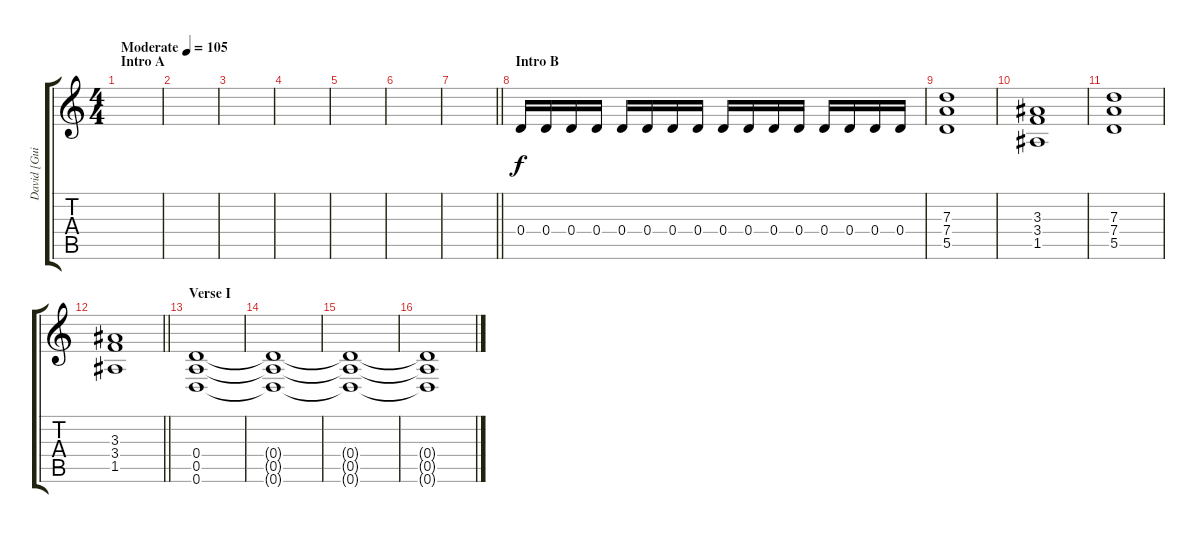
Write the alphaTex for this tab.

\track ("David [Guitar Distortion]" "David [Gui") {instrument distortionguitar}
\staff {score tabs}
\tuning (E4 B3 G3 D3 A2 D2) {hide}
\ts (4 4)
\section ("" "Intro A")
\tempo (105 "Moderate")
\clef g2
\ks c
|
|
|
|
|
|
\barLineRight lightlight
|
\section ("" "Intro B")
0.4.16{volume 13} 0.4.16 0.4.16 0.4.16 0.4.16 0.4.16 0.4.16 0.4.16 0.4.16 0.4.16 0.4.16 0.4.16 0.4.16 0.4.16 0.4.16 0.4.16 |
(7.3 7.4 5.5).1 |
(3.3 3.4 1.5).1 |
(7.3 7.4 5.5).1 |
\barLineRight lightlight
(3.3 3.4 1.5).1 |
\section ("" "Verse I")
(0.4 0.5 0.6).1 |
(0.4{t} 0.5{t} 0.6{t}).1 |
(0.4{t} 0.5{t} 0.6{t}).1 |
(0.4{t} 0.5{t} 0.6{t}).1
